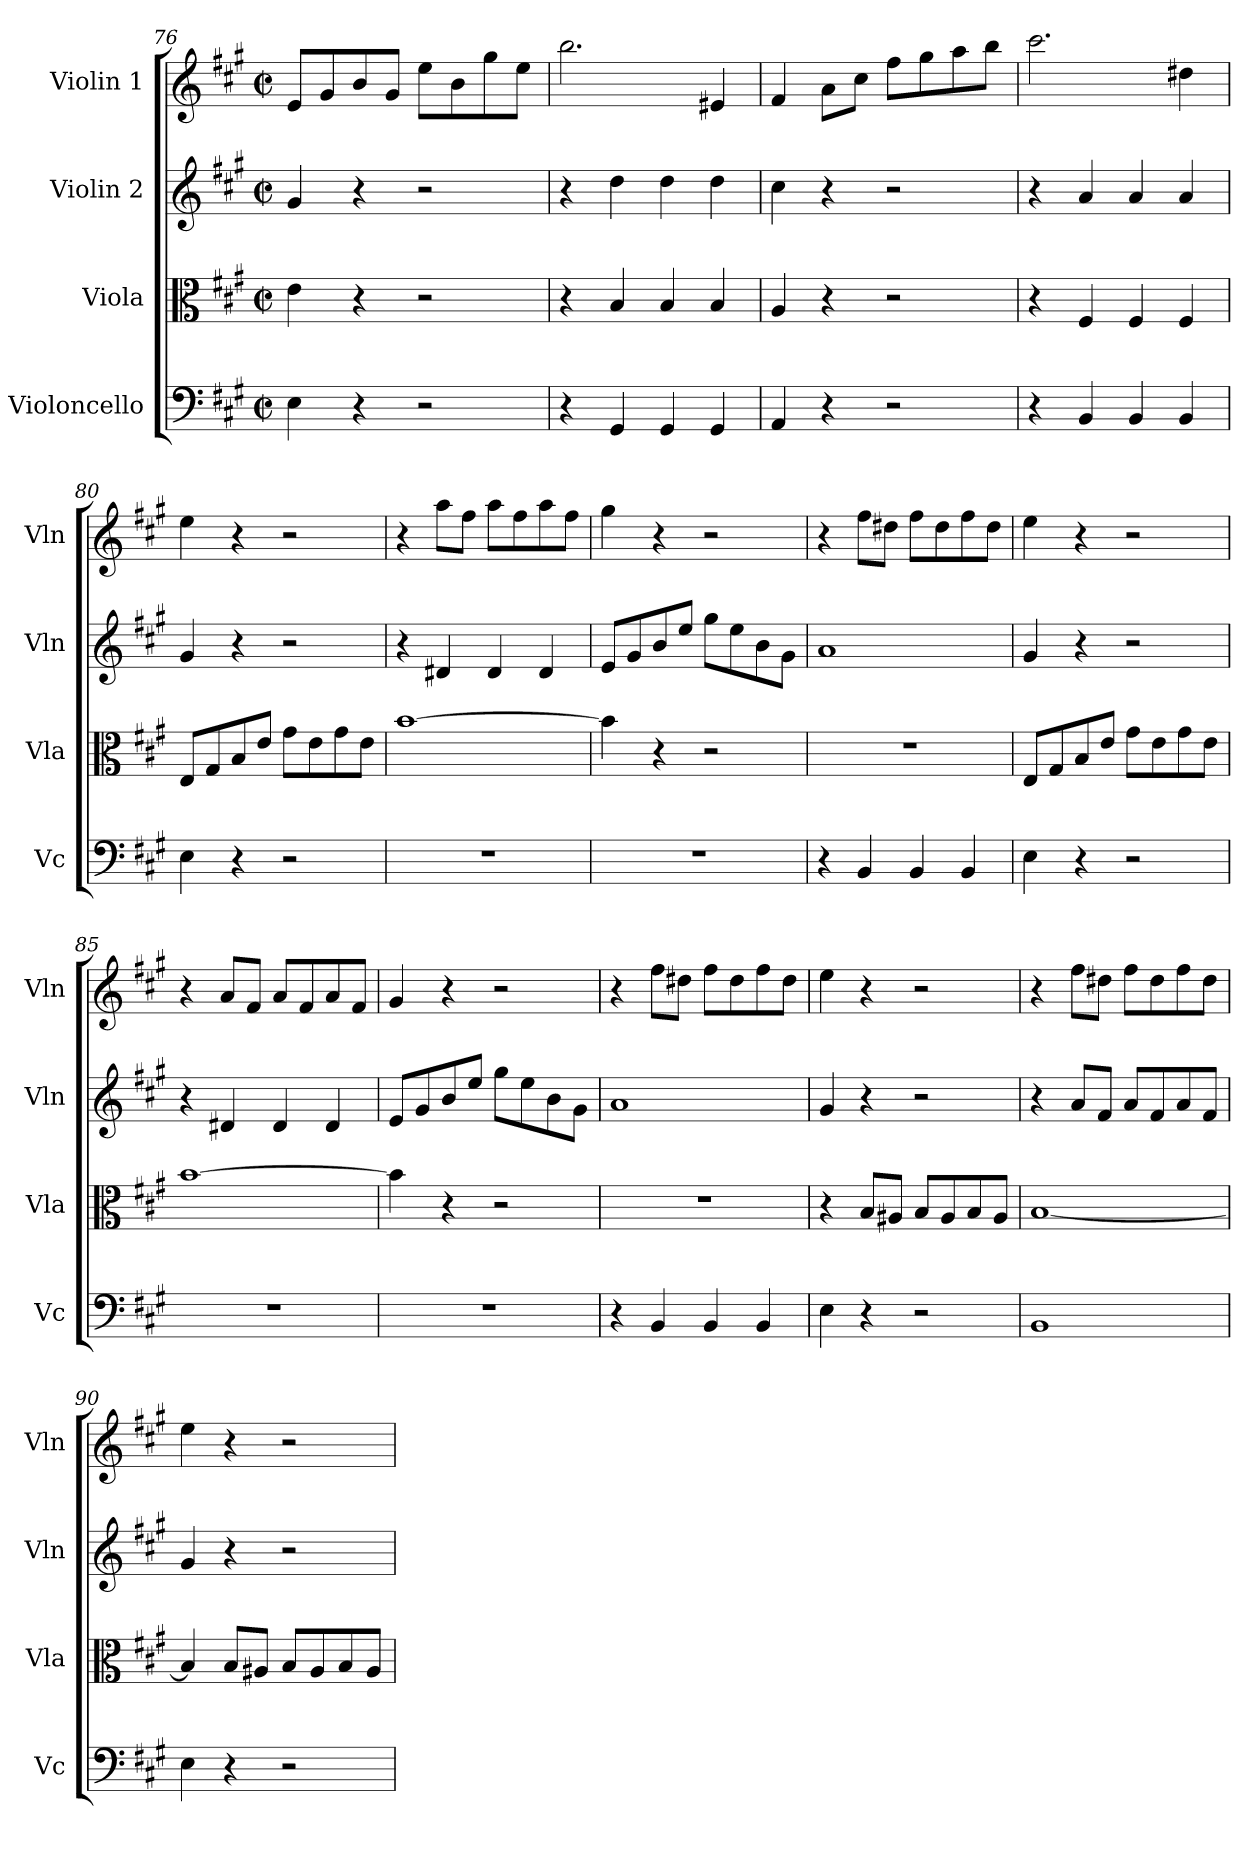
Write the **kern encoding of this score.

**kern	**kern	**kern	**kern
*part4	*part3	*part2	*part1
*staff4	*staff3	*staff2	*staff1
*I"Violoncello	*I"Viola	*I"Violin 2	*I"Violin 1
*I'Vc	*I'Vla	*I'Vln	*I'Vln
*clefF4	*clefC3	*clefG2	*clefG2
*k[f#c#g#]	*k[f#c#g#]	*k[f#c#g#]	*k[f#c#g#]
*A:	*A:	*A:	*A:
*M2/2	*M2/2	*M2/2	*M2/2
*met(c|)	*met(c|)	*met(c|)	*met(c|)
=76	=76	=76	=76
4E\	4e\	4g#/	8e/L
.	.	.	8g#/
4r	4r	4r	8b/
.	.	.	8g#/J
2r	2r	2r	8ee\L
.	.	.	8b\
.	.	.	8gg#\
.	.	.	8ee\J
=77	=77	=77	=77
4r	4r	4r	2.bb\
4GG#/	4B/	4dd\	.
4GG#/	4B/	4dd\	.
4GG#/	4B/	4dd\	4e#X/
=78	=78	=78	=78
4AA/	4A/	4cc#\	4f#/
4r	4r	4r	8a\L
.	.	.	8cc#\J
2r	2r	2r	8ff#\L
.	.	.	8gg#\
.	.	.	8aa\
.	.	.	8bb\J
=79	=79	=79	=79
4r	4r	4r	2.ccc#\
4BB/	4F#/	4a/	.
4BB/	4F#/	4a/	.
4BB/	4F#/	4a/	4dd#X\
=80	=80	=80	=80
4E\	8E/L	4g#/	4ee\
.	8G#/	.	.
4r	8B/	4r	4r
.	8e/J	.	.
2r	8g#\L	2r	2r
.	8e\	.	.
.	8g#\	.	.
.	8e\J	.	.
=81	=81	=81	=81
1r	[1b	4r	4r
.	.	4d#X/	8aa\L
.	.	.	8ff#\J
.	.	4d#/	8aa\L
.	.	.	8ff#\
.	.	4d#/	8aa\
.	.	.	8ff#\J
=82	=82	=82	=82
1r	4b\]	8e/L	4gg#\
.	.	8g#/	.
.	4r	8b/	4r
.	.	8ee/J	.
.	2r	8gg#\L	2r
.	.	8ee\	.
.	.	8b\	.
.	.	8g#\J	.
=83	=83	=83	=83
4r	1r	1a	4r
4BB/	.	.	8ff#\L
.	.	.	8dd#X\J
4BB/	.	.	8ff#\L
.	.	.	8dd#\
4BB/	.	.	8ff#\
.	.	.	8dd#\J
=84	=84	=84	=84
4E\	8E/L	4g#/	4ee\
.	8G#/	.	.
4r	8B/	4r	4r
.	8e/J	.	.
2r	8g#\L	2r	2r
.	8e\	.	.
.	8g#\	.	.
.	8e\J	.	.
=85	=85	=85	=85
1r	[1b	4r	4r
.	.	4d#X/	8a/L
.	.	.	8f#/J
.	.	4d#/	8a/L
.	.	.	8f#/
.	.	4d#/	8a/
.	.	.	8f#/J
=86	=86	=86	=86
1r	4b\]	8e/L	4g#/
.	.	8g#/	.
.	4r	8b/	4r
.	.	8ee/J	.
.	2r	8gg#\L	2r
.	.	8ee\	.
.	.	8b\	.
.	.	8g#\J	.
=87	=87	=87	=87
4r	1r	1a	4r
4BB/	.	.	8ff#\L
.	.	.	8dd#X\J
4BB/	.	.	8ff#\L
.	.	.	8dd#\
4BB/	.	.	8ff#\
.	.	.	8dd#\J
=88	=88	=88	=88
4E\	4r	4g#/	4ee\
4r	8B/L	4r	4r
.	8A#X/J	.	.
2r	8B/L	2r	2r
.	8A#/	.	.
.	8B/	.	.
.	8A#/J	.	.
=89	=89	=89	=89
1BB	[1B	4r	4r
.	.	8a/L	8ff#\L
.	.	8f#/J	8dd#X\J
.	.	8a/L	8ff#\L
.	.	8f#/	8dd#\
.	.	8a/	8ff#\
.	.	8f#/J	8dd#\J
=90	=90	=90	=90
4E\	4B/]	4g#/	4ee\
4r	8B/L	4r	4r
.	8A#X/J	.	.
2r	8B/L	2r	2r
.	8A#/	.	.
.	8B/	.	.
.	8A#/J	.	.
=	=	=	=
*-	*-	*-	*-
